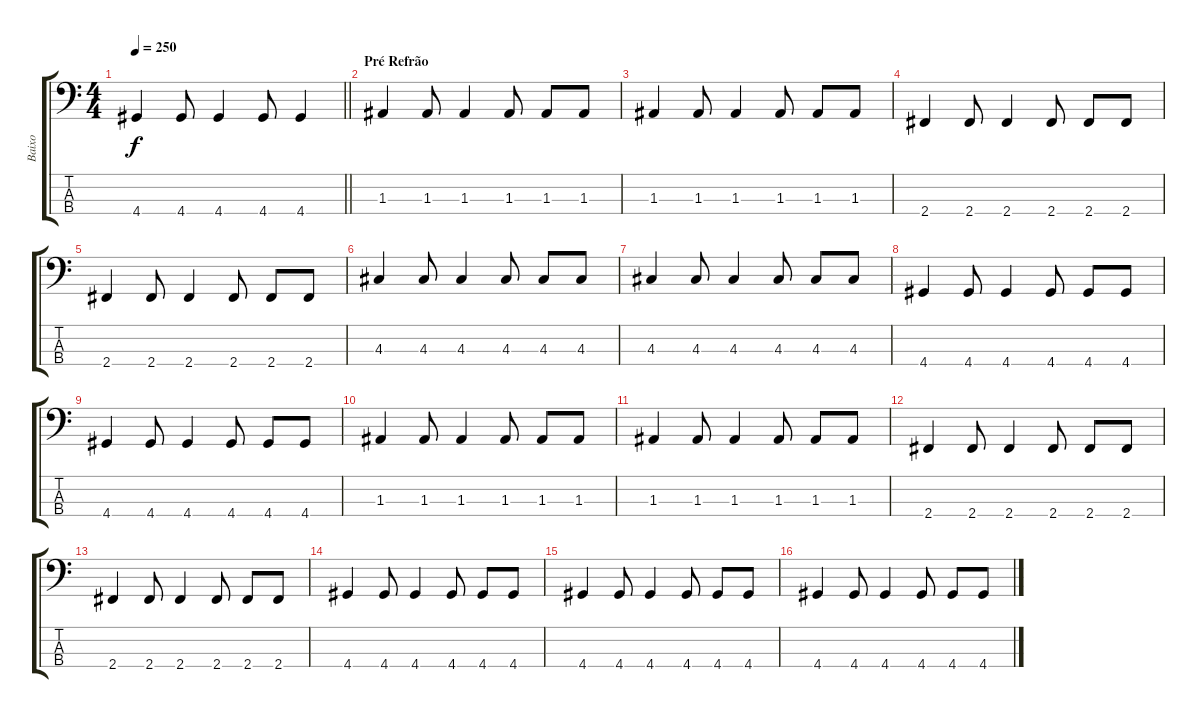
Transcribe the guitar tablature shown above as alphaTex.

\track ("Baixo" "Baixo") {instrument electricbasspick}
\staff {score tabs}
\tuning (G2 D2 A1 E1) {hide}
\ts (4 4)
\tempo 250
\clef f4
\barLineRight lightlight
\ks c
4.4.4{dy f} 4.4.8 4.4.4 4.4.8 4.4.4 |
\section ("" "Pré Refrão")
1.3.4 1.3.8 1.3.4 1.3.8 1.3.8 1.3.8 |
1.3.4 1.3.8 1.3.4 1.3.8 1.3.8 1.3.8 |
2.4.4 2.4.8 2.4.4 2.4.8 2.4.8 2.4.8 |
2.4.4 2.4.8 2.4.4 2.4.8 2.4.8 2.4.8 |
4.3.4 4.3.8 4.3.4 4.3.8 4.3.8 4.3.8 |
4.3.4 4.3.8 4.3.4 4.3.8 4.3.8 4.3.8 |
4.4.4 4.4.8 4.4.4 4.4.8 4.4.8 4.4.8 |
4.4.4 4.4.8 4.4.4 4.4.8 4.4.8 4.4.8 |
1.3.4 1.3.8 1.3.4 1.3.8 1.3.8 1.3.8 |
1.3.4 1.3.8 1.3.4 1.3.8 1.3.8 1.3.8 |
2.4.4 2.4.8 2.4.4 2.4.8 2.4.8 2.4.8 |
2.4.4 2.4.8 2.4.4 2.4.8 2.4.8 2.4.8 |
4.4.4 4.4.8 4.4.4 4.4.8 4.4.8 4.4.8 |
4.4.4 4.4.8 4.4.4 4.4.8 4.4.8 4.4.8 |
4.4.4 4.4.8 4.4.4 4.4.8 4.4.8 4.4.8
